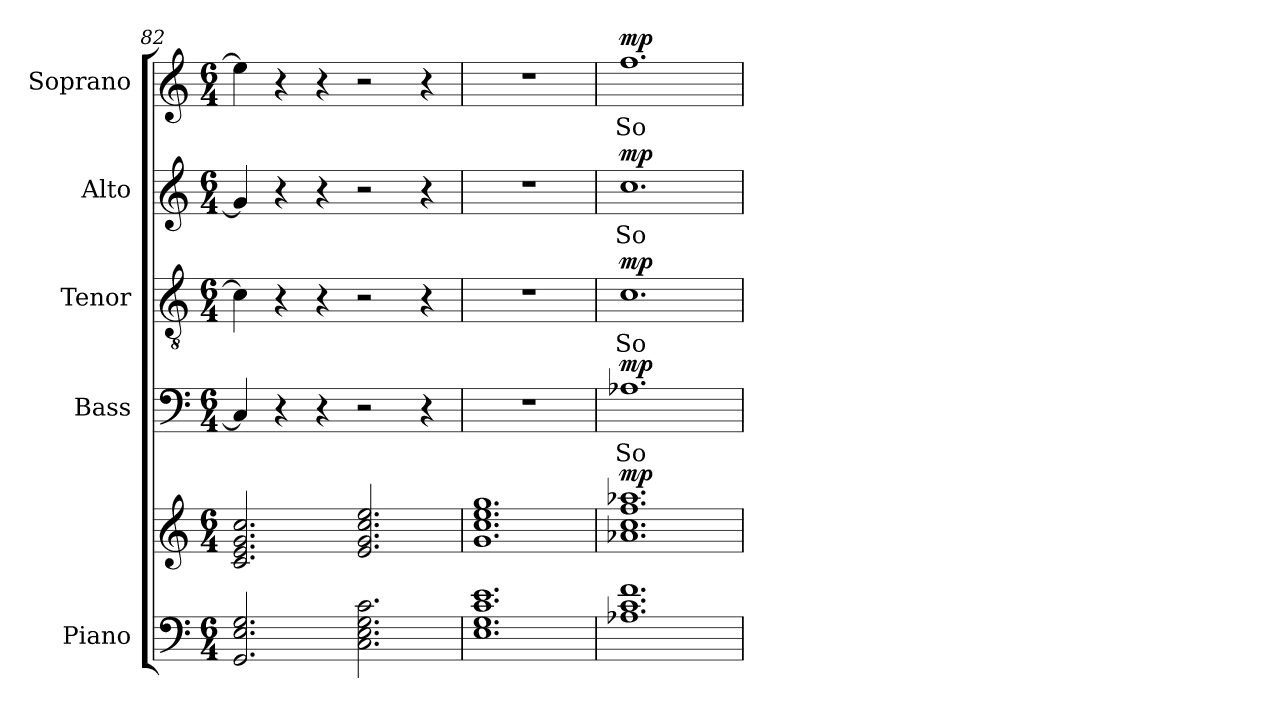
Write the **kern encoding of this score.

**kern	**kern	**dynam	**kern	**text	**dynam	**kern	**text	**dynam	**kern	**text	**dynam	**kern	**text	**dynam
*part5	*part5	*part5	*part4	*part4	*part4	*part3	*part3	*part3	*part2	*part2	*part2	*part1	*part1	*part1
*staff6	*staff5	*staff5/6	*staff4	*staff4	*staff4	*staff3	*staff3	*staff3	*staff2	*staff2	*staff2	*staff1	*staff1	*staff1
*I"Piano	*	*	*I"Bass	*	*	*I"Tenor	*	*	*I"Alto	*	*	*I"Soprano	*	*
*I'Pno	*	*	*	*	*	*	*	*	*	*	*	*	*	*
*clefF4	*clefG2	*	*clefF4	*	*	*clefGv2	*	*	*clefG2	*	*	*clefG2	*	*
*k[]	*k[]	*	*k[]	*	*	*k[]	*	*	*k[]	*	*	*k[]	*	*
*M6/4	*M6/4	*	*M6/4	*	*	*M6/4	*	*	*M6/4	*	*	*M6/4	*	*
=82	=82	=82	=82	=82	=82	=82	=82	=82	=82	=82	=82	=82	=82	=82
2.GG/ 2.E/ 2.G/	2.c/ 2.e/ 2.g/ 2.cc/	.	4C/]	.	.	4c\]	.	.	4g/]	.	.	4ee\]	.	.
.	.	.	4r	.	.	4r	.	.	4r	.	.	4r	.	.
.	.	.	4r	.	.	4r	.	.	4r	.	.	4r	.	.
2.C\ 2.E\ 2.G\ 2.c\	2.e/ 2.g/ 2.cc/ 2.ee/	.	2r	.	.	2r	.	.	2r	.	.	2r	.	.
.	.	.	4r	.	.	4r	.	.	4r	.	.	4r	.	.
=83	=83	=83	=83	=83	=83	=83	=83	=83	=83	=83	=83	=83	=83	=83
1.E 1.G 1.c 1.e	1.g 1.cc 1.ee 1.gg	.	1.r	.	.	1.r	.	.	1.r	.	.	1.r	.	.
=84	=84	=84	=84	=84	=84	=84	=84	=84	=84	=84	=84	=84	=84	=84
!	!	!LO:DY:a	!	!LO:LY:b	!LO:DY:a	!	!LO:LY:b	!LO:DY:a	!	!LO:LY:b	!LO:DY:a	!	!LO:LY:b	!LO:DY:a
1.A-X 1.c 1.f	1.a-X 1.cc 1.ff 1.aa-X	mp	1.A-X	So	mp	1.c	So	mp	1.cc	So	mp	1.ff	So	mp
=	=	=	=	=	=	=	=	=	=	=	=	=	=	=
*-	*-	*-	*-	*-	*-	*-	*-	*-	*-	*-	*-	*-	*-	*-
